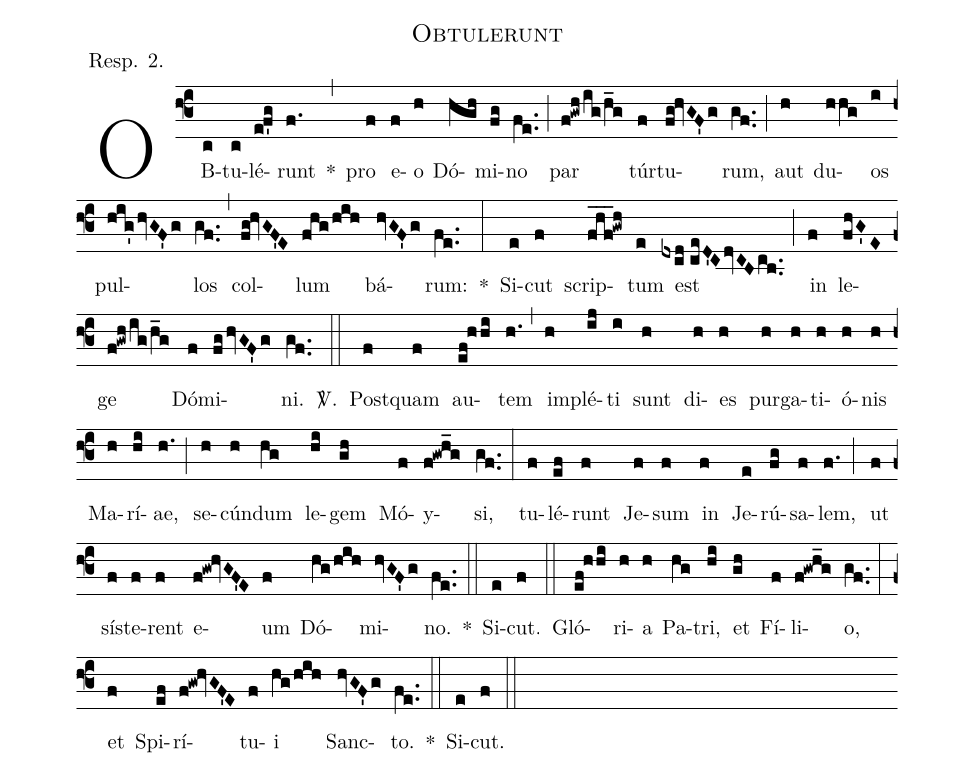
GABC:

name:Obtulerunt;
annotation:Resp. 2.;
%%
(f3) OB(c)tu(c)lé(e!f'g)runt(f.) *(,) pro(f) e(f)o(h) Dó(hgh)mi(fg)no(fe..) (;) par(f!gwh/ig/h_g) túr(f)tu(fg!hvGF'g)rum,(gf..) (;) aut(h) du(hhg)os(i) pul(hig'/hvGF'g)los(gf..) (,) col(fg!hvGF'E)lum(fhg/hih) bá(hvGF'g)rum:(fe..) *(:) Si(e)cut(f) scrip(fhf___!gwh)tum(e) est(dxcd//ceD'C/dvCB/cb..) (;) in(f) le(fhG'E)ge(f!gwh/ig/h_g) Dó(f)mi(fghvGF'g)ni.(gf..) <sp>V/</sp>.(::)  Post(f)quam(f) au(ef!hhi)tem(h.) (,) im(h)plé(ij)ti(i) sunt(h) di(h)es(h) pur(h)ga(h)ti(h)ó(h)nis(h) Ma(h)rí(hi)ae,(h.) (;) se(h)cún(h)dum(hg) le(hi)gem(gh) Mó(f)y(f!gwh_g)si,(gf..) (:) tu(f)lé(ef)runt(f) Je(f)sum(f) in(f) Je(e)rú(fg)sa(f)lem,(f.) (;) ut(f) sí(f)ste(f)rent(f) e(f!gw!hvGF'E)um(f) Dó(hg/hih)mi(hvGF'g)no.(fe..) *(::) Si(e)cut.(f) (::) Gló(ef!hhi)ri(h)a(h) Pa(hg)tri,(hi) et(gh) Fí(f)li(f!gwh_g)o,(gf..) (:) et(f) Spi(ef)rí(f!gw!hvGF'E)tu(f)i(hg/hih) Sanc(hvGF'g)to.(fe..) *(::) Si(e)cut.(f) (::)
